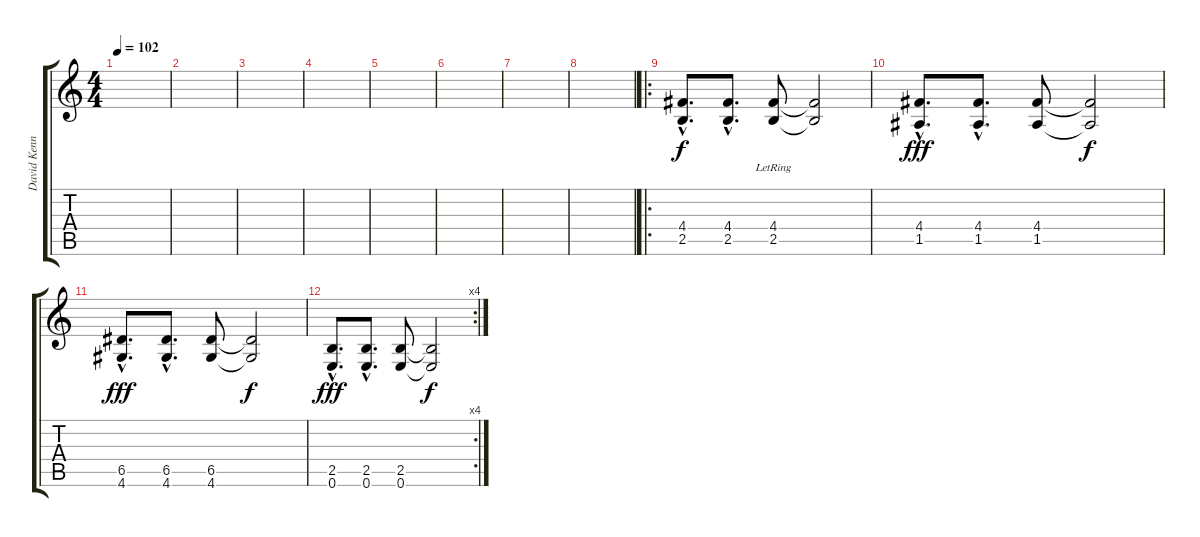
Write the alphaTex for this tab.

\track ("David Kennedy" "David Kenn") {instrument acousticguitarnylon}
\staff {score tabs}
\tuning (E4 B3 G3 D3 A2 E2) {hide}
\ts (4 4)
\tempo 102
\clef g2
\ks c
|
|
|
|
|
|
|
|
\ro
(4.4{hac} 2.5{hac}).8{d} (4.4{hac} 2.5{hac}).8{d} (4.4{lr} 2.5).8 (4.4{t} 2.5{t}).2{dy f} |
(4.4{hac} 1.5{hac}).8{d dy fff} (4.4{hac} 1.5{hac}).8{d} (4.4 1.5).8 (4.4{t} 1.5{t}).2{dy f} |
(6.5{hac} 4.6{hac}).8{d dy fff} (6.5{hac} 4.6{hac}).8{d} (6.5 4.6).8 (6.5{t} 4.6{t}).2{dy f} |
\rc 4
(2.5{hac} 0.6{hac}).8{d dy fff} (2.5{hac} 0.6{hac}).8{d} (2.5 0.6).8 (2.5{t} 0.6{t}).2{dy f}
